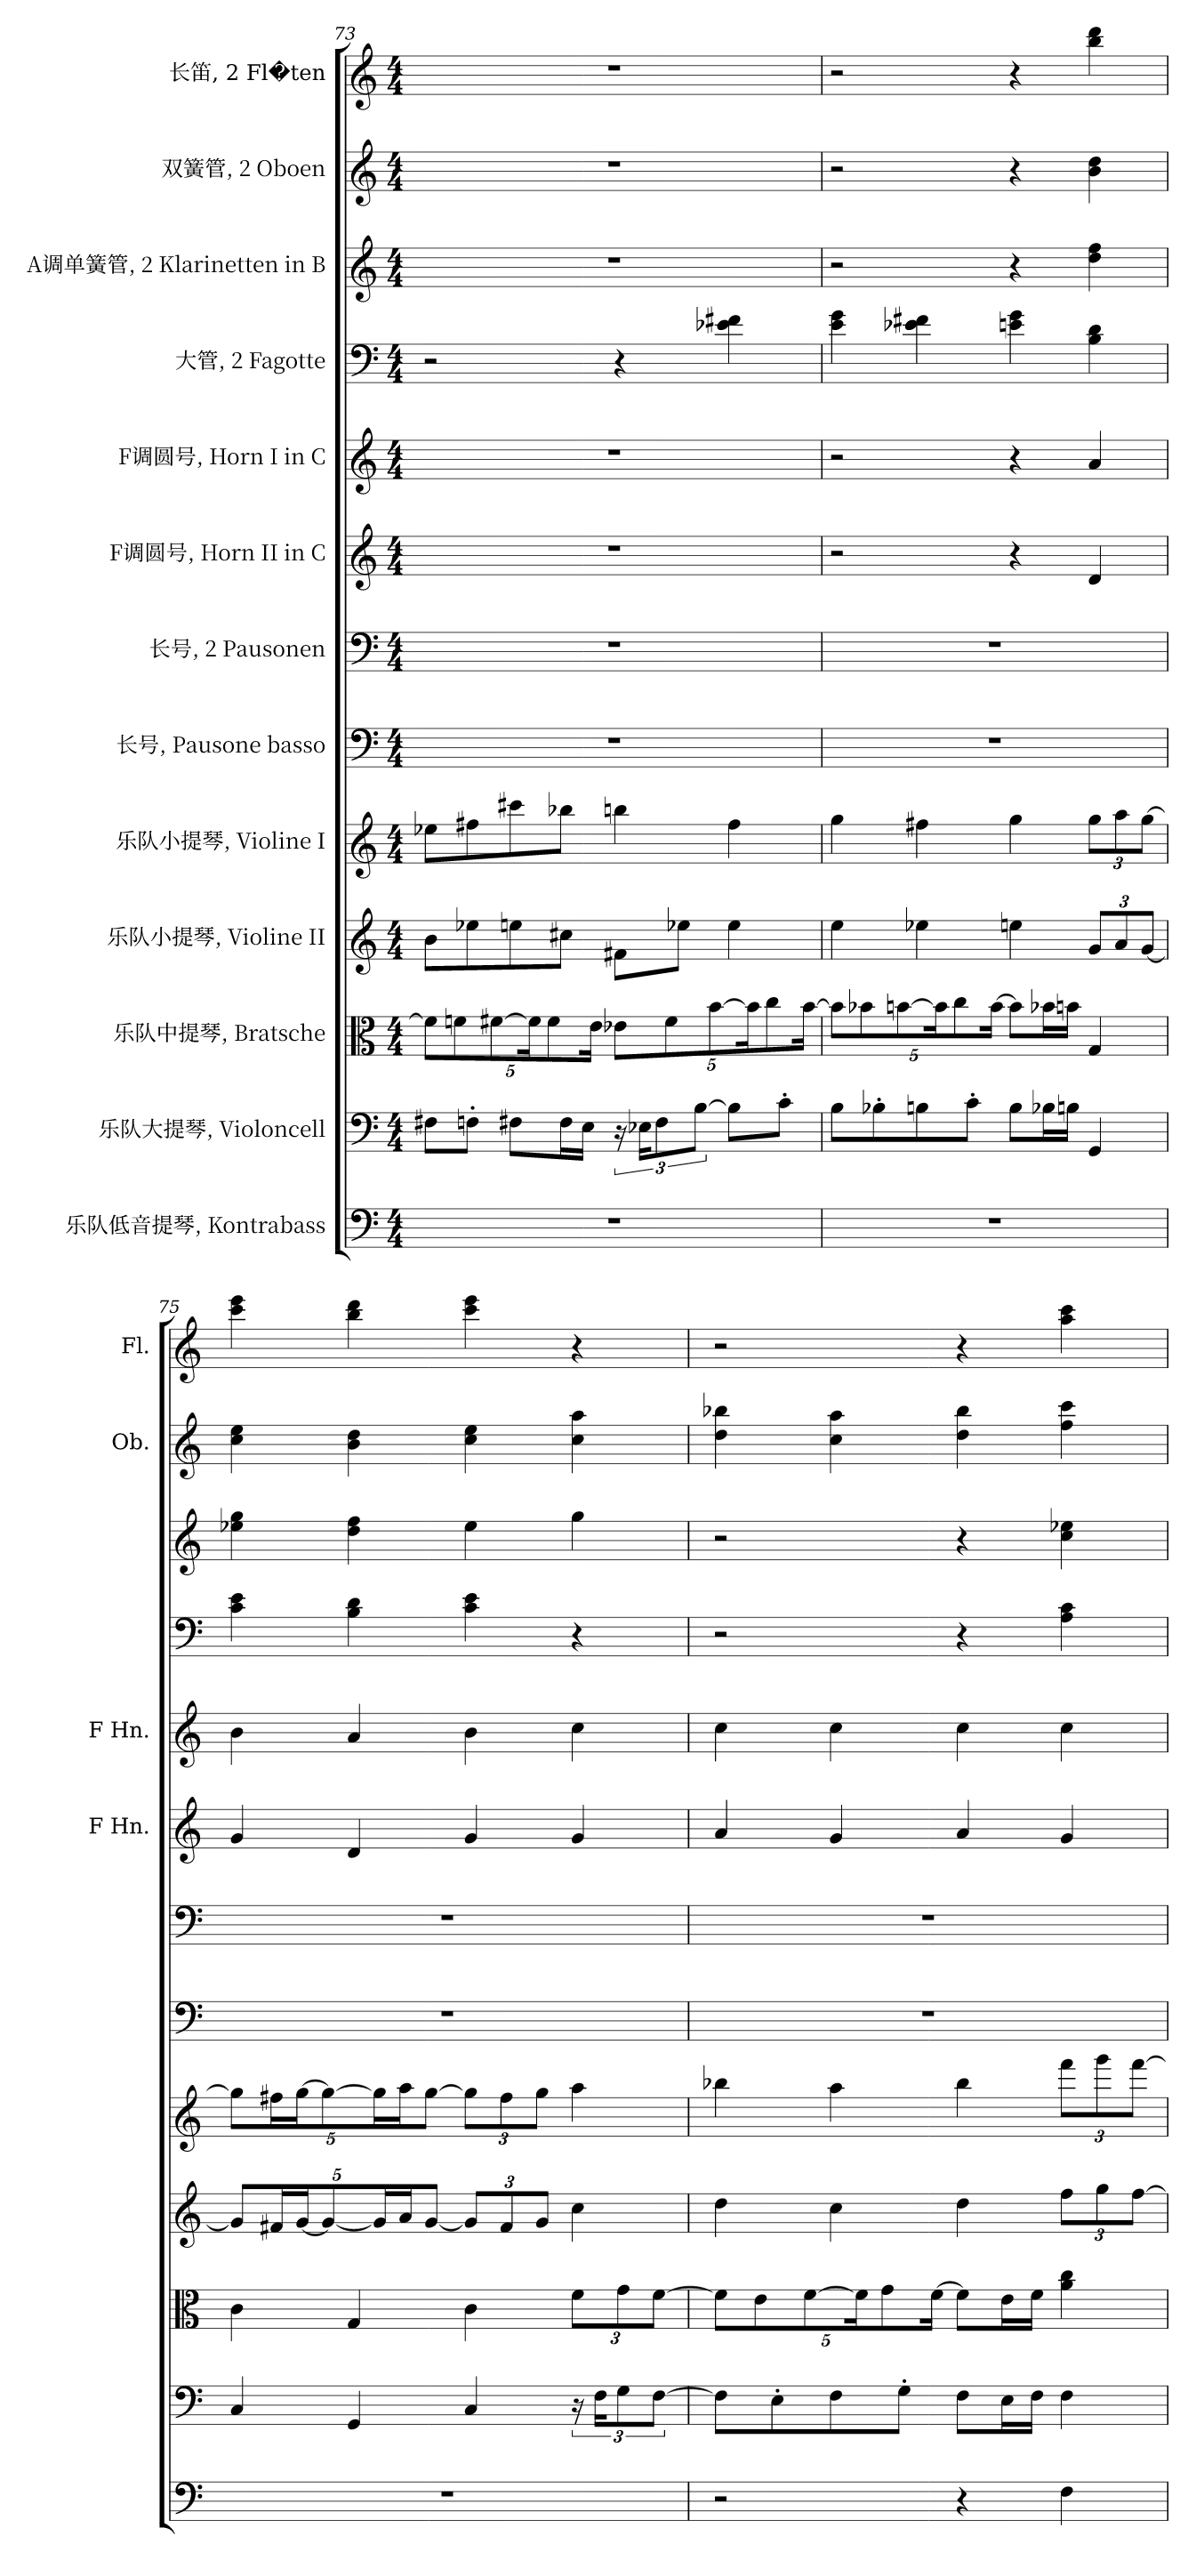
**kern	**kern	**kern	**kern	**kern	**kern	**kern	**kern	**kern	**kern	**kern	**kern	**kern
*part13	*part12	*part11	*part10	*part9	*part8	*part7	*part6	*part5	*part4	*part3	*part2	*part1
*staff13	*staff12	*staff11	*staff10	*staff9	*staff8	*staff7	*staff6	*staff5	*staff4	*staff3	*staff2	*staff1
*I"乐队低音提琴, Kontrabass	*I"乐队大提琴, Violoncell	*I"乐队中提琴, Bratsche	*I"乐队小提琴, Violine II	*I"乐队小提琴, Violine I	*I"长号, Pausone basso	*I"长号, 2 Pausonen	*I"F调圆号, Horn II in C	*I"F调圆号, Horn I in C	*I"大管, 2 Fagotte	*I"A调单簧管, 2 Klarinetten in B	*I"双簧管, 2 Oboen	*I"长笛, 2 Fl�ten
*	*	*	*	*	*	*	*I'F Hn.	*I'F Hn.	*	*	*I'Ob.	*I'Fl.
!!LO:PB:g=z
*clefF4	*clefF4	*clefC3	*clefG2	*clefG2	*clefF4	*clefF4	*clefG2	*clefG2	*clefF4	*clefG2	*clefG2	*clefG2
*ITrd7c12	*	*	*	*	*	*	*ITrd4c7	*ITrd4c7	*	*ITrd2c3	*	*
*k[]	*k[]	*k[]	*k[]	*k[]	*k[]	*k[]	*k[b-]	*k[b-]	*k[]	*k[f#c#g#]	*k[]	*k[]
*M4/4	*M4/4	*M4/4	*M4/4	*M4/4	*M4/4	*M4/4	*M4/4	*M4/4	*M4/4	*M4/4	*M4/4	*M4/4
*	*	*Xbrackettup	*	*	*	*	*	*	*	*	*	*
=73	=73	=73	=73	=73	=73	=73	=73	=73	=73	=73	=73	=73
1r	8F#X\L	10f#\L]	8b\L	8ee-X\L	1r	1r	1r	1r	2r	1r	1r	1r
.	.	10fn\	.	.	.	.	.	.	.	.	.	.
.	8Fn'\J	.	8ee-X\	8ff#X\	.	.	.	.	.	.	.	.
.	.	[10f#X\	.	.	.	.	.	.	.	.	.	.
.	8F#X\L	.	8een\	8ccc#X\	.	.	.	.	.	.	.	.
.	.	20f#\K]	.	.	.	.	.	.	.	.	.	.
.	.	10f#\	.	.	.	.	.	.	.	.	.	.
.	16F#\L	.	8cc#X\J	8bb-X\J	.	.	.	.	.	.	.	.
.	16E\JJ	.	.	.	.	.	.	.	.	.	.	.
.	.	20e\Jk	.	.	.	.	.	.	.	.	.	.
.	24r	10e-X\L	8f#X\L	4bbn\	.	.	.	.	4r	.	.	.
.	24E-X\KL	.	.	.	.	.	.	.	.	.	.	.
.	12F#\	.	.	.	.	.	.	.	.	.	.	.
.	.	10f#\	.	.	.	.	.	.	.	.	.	.
.	.	.	8ee-X\J	.	.	.	.	.	.	.	.	.
.	[12B\J	.	.	.	.	.	.	.	.	.	.	.
.	.	[10b\	.	.	.	.	.	.	.	.	.	.
.	8B\L]	.	4ee-\	4ff#\	.	.	.	.	4e-X\ 4f#X\	.	.	.
.	.	20b\K]	.	.	.	.	.	.	.	.	.	.
.	.	10cc\	.	.	.	.	.	.	.	.	.	.
.	8c'\J	.	.	.	.	.	.	.	.	.	.	.
.	.	[20b\Jk	.	.	.	.	.	.	.	.	.	.
=74	=74	=74	=74	=74	=74	=74	=74	=74	=74	=74	=74	=74
1r	8B\L	10b\L]	4ee\	4gg\	1r	1r	2r	2r	4e\ 4g\	2r	2r	2r
.	.	10b-X\	.	.	.	.	.	.	.	.	.	.
.	8B-X'\	.	.	.	.	.	.	.	.	.	.	.
.	.	[10bn\	.	.	.	.	.	.	.	.	.	.
.	8Bn\	.	4ee-X\	4ff#X\	.	.	.	.	4e-X\ 4f#X\	.	.	.
.	.	20b\K]	.	.	.	.	.	.	.	.	.	.
.	.	10cc\	.	.	.	.	.	.	.	.	.	.
.	8c'\J	.	.	.	.	.	.	.	.	.	.	.
.	.	[20b\Jk	.	.	.	.	.	.	.	.	.	.
.	8B\L	8b\L]	4een\	4gg\	.	.	4r	4r	4en\ 4g\	4r	4r	4r
.	16B-X\L	16b-X\L	.	.	.	.	.	.	.	.	.	.
.	16Bn\JJ	16bn\JJ	.	.	.	.	.	.	.	.	.	.
*	*	*	*Xbrackettup	*Xbrackettup	*	*	*	*	*	*	*	*
.	4GG/	4G/	12g/L	12gg\L	.	.	4G/	4d/	4B\ 4d\	4b\ 4dd\	4b\ 4dd\	4bb\ 4ddd\
.	.	.	12a/	12aa\	.	.	.	.	.	.	.	.
.	.	.	[12g/J	[12gg\J	.	.	.	.	.	.	.	.
!!LO:PB:g=z
=75	=75	=75	=75	=75	=75	=75	=75	=75	=75	=75	=75	=75
1r	4C/	4c\	10g/L]	10gg\L]	1r	1r	4c/	4e\	4c\ 4e\	4ccn\ 4ee\	4cc\ 4ee\	4ccc\ 4eee\
.	.	.	20f#X/L	20ff#X\L	.	.	.	.	.	.	.	.
.	.	.	[20g/J	[20gg\J	.	.	.	.	.	.	.	.
.	.	.	10g/_	10gg\_	.	.	.	.	.	.	.	.
.	4GG/	4G/	.	.	.	.	4G/	4d/	4B\ 4d\	4b\ 4dd\	4b\ 4dd\	4bb\ 4ddd\
.	.	.	20g/L]	20gg\L]	.	.	.	.	.	.	.	.
.	.	.	20a/J	20aa\J	.	.	.	.	.	.	.	.
.	.	.	[10g/J	[10gg\J	.	.	.	.	.	.	.	.
.	4C/	4c\	12g/L]	12gg\L]	.	.	4c/	4e\	4c\ 4e\	4cc\	4cc\ 4ee\	4ccc\ 4eee\
.	.	.	12f#/	12ff#\	.	.	.	.	.	.	.	.
.	.	.	12g/J	12gg\J	.	.	.	.	.	.	.	.
.	24r	12f\L	4cc\	4aa\	.	.	4c/	4f\	4r	4ee\	4cc\ 4aa\	4r
.	24F\KL	.	.	.	.	.	.	.	.	.	.	.
.	12G\	12g\	.	.	.	.	.	.	.	.	.	.
.	[12F\J	[12f\J	.	.	.	.	.	.	.	.	.	.
=76	=76	=76	=76	=76	=76	=76	=76	=76	=76	=76	=76	=76
2r	8F\L]	10f\L]	4dd\	4bb-X\	1r	1r	4d/	4f\	2r	2r	4dd\ 4bb-X\	2r
.	.	10e\	.	.	.	.	.	.	.	.	.	.
.	8E'\	.	.	.	.	.	.	.	.	.	.	.
.	.	[10f\	.	.	.	.	.	.	.	.	.	.
.	8F\	.	4cc\	4aa\	.	.	4c/	4f\	.	.	4cc\ 4aa\	.
.	.	20f\K]	.	.	.	.	.	.	.	.	.	.
.	.	10g\	.	.	.	.	.	.	.	.	.	.
.	8G'\J	.	.	.	.	.	.	.	.	.	.	.
.	.	[20f\Jk	.	.	.	.	.	.	.	.	.	.
4r	8F\L	8f\L]	4dd\	4bb-\	.	.	4d/	4f\	4r	4r	4dd\ 4bb-\	4r
.	16E\L	16e\L	.	.	.	.	.	.	.	.	.	.
.	16F\JJ	16f\JJ	.	.	.	.	.	.	.	.	.	.
4FF\	4F\	4a\ 4cc\	12ff\L	12fff\L	.	.	4c/	4f\	4A\ 4c\	4a\ 4ccn\	4ff\ 4ccc\	4aa\ 4ccc\
.	.	.	12gg\	12ggg\	.	.	.	.	.	.	.	.
.	.	.	[12ff\J	[12fff\J	.	.	.	.	.	.	.	.
=	=	=	=	=	=	=	=	=	=	=	=	=
*-	*-	*-	*-	*-	*-	*-	*-	*-	*-	*-	*-	*-
